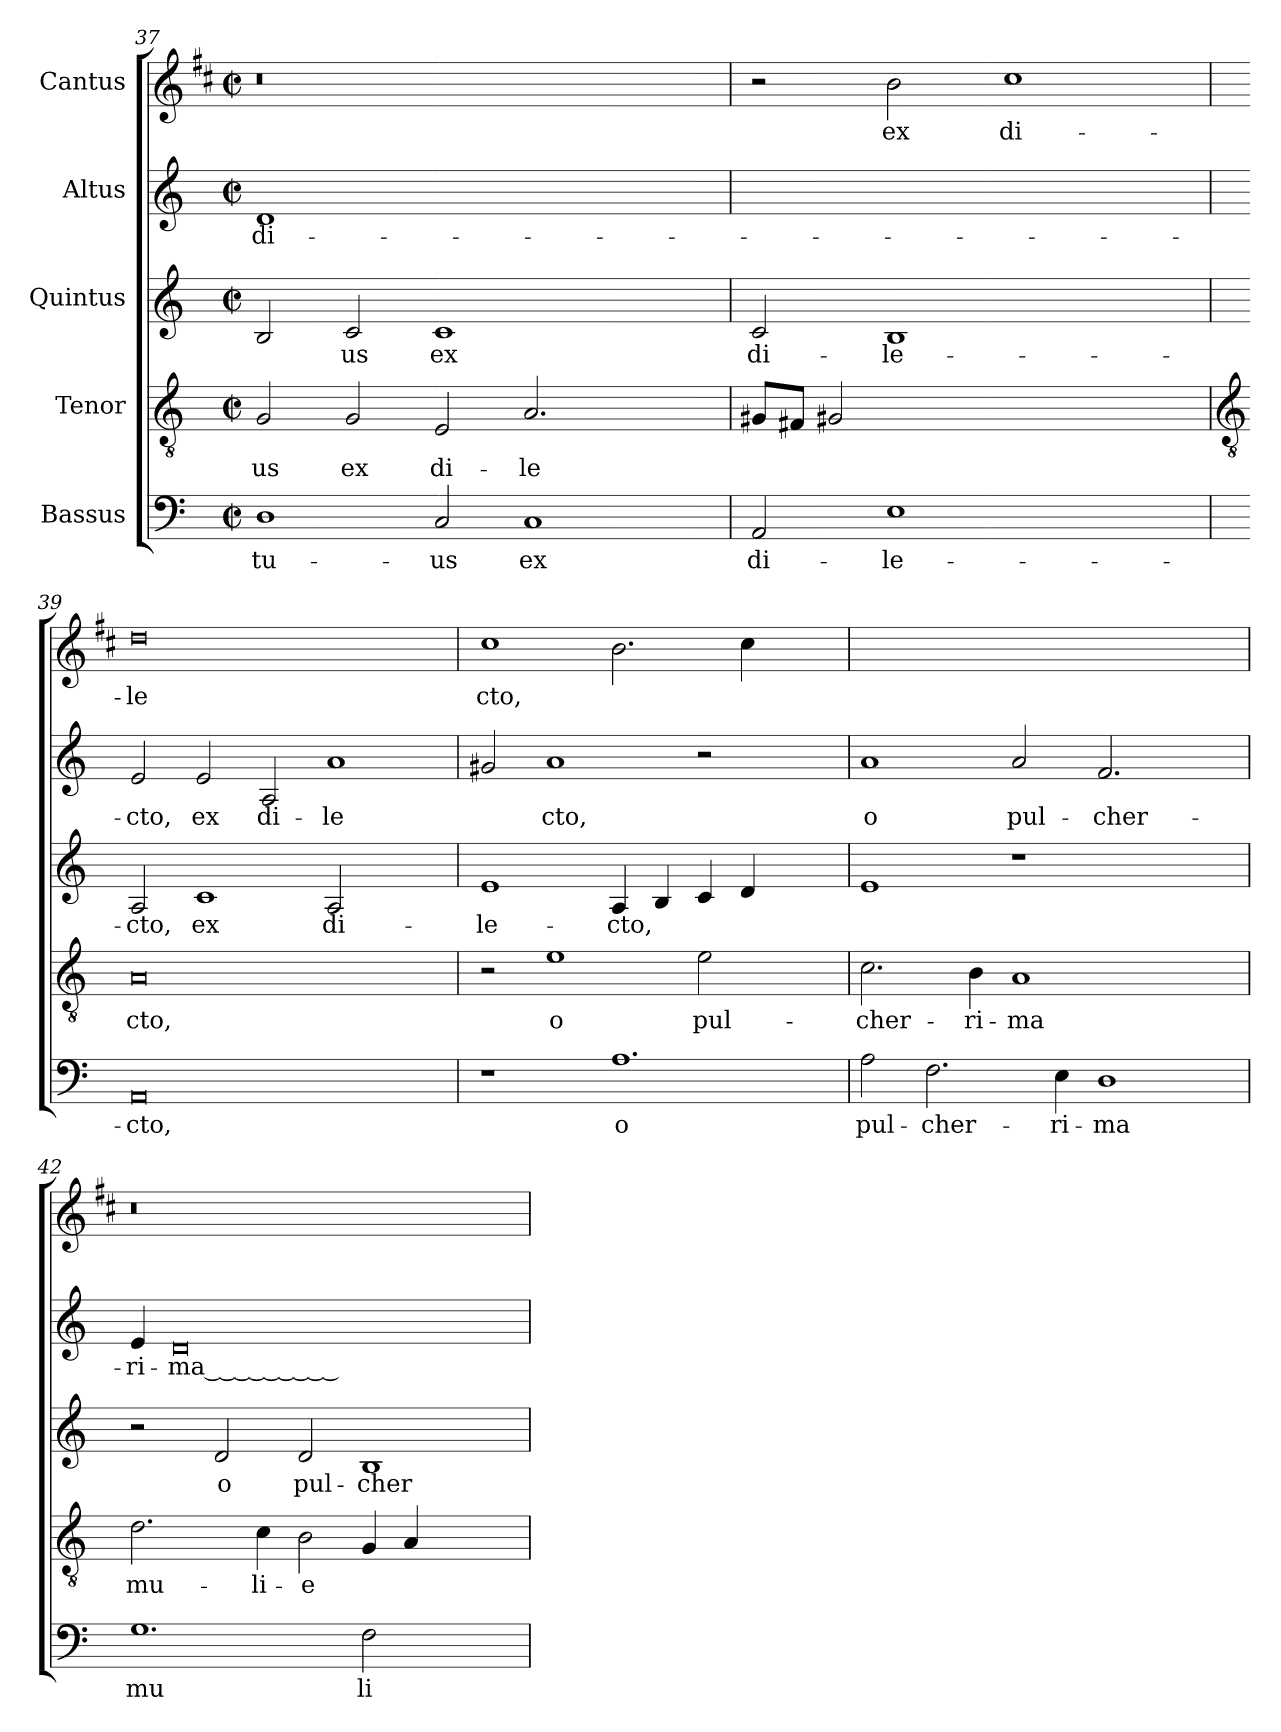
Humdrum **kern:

**kern	**text	**kern	**text	**kern	**text	**kern	**text	**kern	**text
*part5	*part5	*part4	*part4	*part3	*part3	*part2	*part2	*part1	*part1
*staff5	*staff5	*staff4	*staff4	*staff3	*staff3	*staff2	*staff2	*staff1	*staff1
*I"Bassus	*	*I"Tenor	*	*I"Quintus	*	*I"Altus	*	*I"Cantus	*
*clefF4	*	*clefGv2	*	*clefG2	*	*clefG2	*	*clefG2	*
*	*	*	*	*	*	*	*	*ITrd1c2	*
*k[]	*	*k[]	*	*k[]	*	*k[]	*	*k[]	*
*C:	*	*C:	*	*C:	*	*C:	*	*C:	*
*M4/2	*	*M4/2	*	*M4/2	*	*M4/2	*	*M4/2	*
*met(c|)	*	*met(c|)	*	*met(c|)	*	*met(c|)	*	*met(c|)	*
=37	=37	=37	=37	=37	=37	=37	=37	=37	=37
!	!LO:LY:b	!	!LO:LY:b	!	!	!	!LO:LY:b	!	!
1D	tu-	2G	-us	2B	.	1d	di-	0r	.
!	!	!	!LO:LY:b	!	!LO:LY:b	!	!	!	!
.	.	2G	ex	2c	us	.	.	.	.
!	!LO:LY:b	!	!LO:LY:b	!	!LO:LY:b	!	!LO:LY:b	!	!
2C	-us	2E	di-	1c	ex	[1eyy	-le	.	.
!	!LO:LY:b	!	!LO:LY:b	!	!	!	!	!	!
1C	ex	2.A	-le	.	.	.	.	.	.
.	.	.	.	2ryy	.	2ryy	.	2ryy	.
.	.	4ryy	.	.	.	.	.	.	.
=38	=38	=38	=38	=38	=38	=38	=38	=38	=38
!	!LO:LY:b	!	!	!	!LO:LY:b	!	!	!	!
2AA	di-	8G#XL	.	2c	di-	1.eyy_	.	2r	.
.	.	8F#J	.	.	.	.	.	.	.
.	.	2G#X	.	.	.	.	.	.	.
!	!LO:LY:b	!	!	!	!LO:LY:b	!	!	!	!LO:LY:b
1E	-le-	.	.	1B	-le-	.	.	2a	ex
.	.	1ryy	.	.	.	.	.	.	.
!	!	!	!	!	!	!	!	!	!LO:LY:b
.	.	.	.	.	.	.	.	1b	di-
2ryy	.	.	.	2ryy	.	2eyy]	.	.	.
.	.	4ryy	.	.	.	.	.	.	.
!!LO:LB:g=z
=39	=39	=39	=39	=39	=39	=39	=39	=39	=39
*	*	*clefGv2	*	*	*	*	*	*	*
!	!LO:LY:b	!	!LO:LY:b	!	!LO:LY:b	!	!LO:LY:b	!	!LO:LY:b
0AA	-cto,	0A	cto,	2A	-cto,	2e	cto,	0cc	-le
!	!	!	!	!	!LO:LY:b	!	!LO:LY:b	!	!
.	.	.	.	1c	ex	2e	ex	.	.
!	!	!	!	!	!	!	!LO:LY:b	!	!
.	.	.	.	.	.	2A	di-	.	.
!	!	!	!	!	!LO:LY:b	!	!LO:LY:b	!	!
.	.	.	.	2A	di-	1a	-le	.	.
2ryy	.	2ryy	.	2ryy	.	.	.	2ryy	.
=40	=40	=40	=40	=40	=40	=40	=40	=40	=40
!	!	!	!	!	!LO:LY:b	!	!	!	!LO:LY:b
1r	.	2r	.	1e	-le-	2g#X	.	1b	cto,
!	!	!	!LO:LY:b	!	!	!	!LO:LY:b	!	!
.	.	1e	o	.	.	1a	cto,	.	.
!	!LO:LY:b	!	!	!	!LO:LY:b	!	!	!	!
1.A	o	.	.	4A	-cto,	.	.	2.a	.
.	.	.	.	4B	.	.	.	.	.
!	!	!	!LO:LY:b	!	!	!	!	!	!
.	.	2e	pul-	4c	.	2r	.	.	.
.	.	.	.	4d	.	.	.	4b	.
.	.	2ryy	.	2ryy	.	2ryy	.	2ryy	.
=41	=41	=41	=41	=41	=41	=41	=41	=41	=41
!	!LO:LY:b	!	!LO:LY:b	!	!	!	!LO:LY:b	!	!
2A	pul-	2.c	-cher-	1e	.	1a	o	[1.ccyy	.
!	!LO:LY:b	!	!	!	!	!	!	!	!
2.F	-cher-	.	.	.	.	.	.	.	.
!	!	!	!LO:LY:b	!	!	!	!	!	!
.	.	4B	-ri-	.	.	.	.	.	.
!	!	!	!LO:LY:b	!	!	!	!LO:LY:b	!	!
.	.	1A	-ma	1r	.	2a	pul-	.	.
!	!LO:LY:b	!	!	!	!	!	!	!	!
4E	-ri-	.	.	.	.	.	.	.	.
!	!LO:LY:b	!	!	!	!	!	!LO:LY:b	!	!
1D	-ma	.	.	.	.	2.f	-cher-	2ccyy]	.
.	.	2ryy	.	2ryy	.	.	.	2ryy	.
.	.	.	.	.	.	4ryy	.	.	.
=42	=42	=42	=42	=42	=42	=42	=42	=42	=42
!	!LO:LY:b	!	!LO:LY:b	!	!	!	!LO:LY:b	!	!
1.G	mu	2.d	mu-	2r	.	4e	-ri-	0r	.
!	!	!	!	!	!	!	!LO:LY:b	!	!
.	.	.	.	.	.	0d	-ma__________	.	.
!	!	!	!	!	!LO:LY:b	!	!	!	!
.	.	.	.	2d	o	.	.	.	.
!	!	!	!LO:LY:b	!	!	!	!	!	!
.	.	4c	-li-	.	.	.	.	.	.
!	!	!	!LO:LY:b	!	!LO:LY:b	!	!	!	!
.	.	2B	-e	2d	pul-	.	.	.	.
!	!LO:LY:b	!	!	!	!LO:LY:b	!	!	!	!
2F	li-	4G	.	1B	-cher-	.	.	.	.
.	.	4A	.	.	.	.	.	.	.
2ryy	.	2ryy	.	.	.	.	.	2ryy	.
.	.	.	.	.	.	4ryy	.	.	.
=	=	=	=	=	=	=	=	=	=
*-	*-	*-	*-	*-	*-	*-	*-	*-	*-
